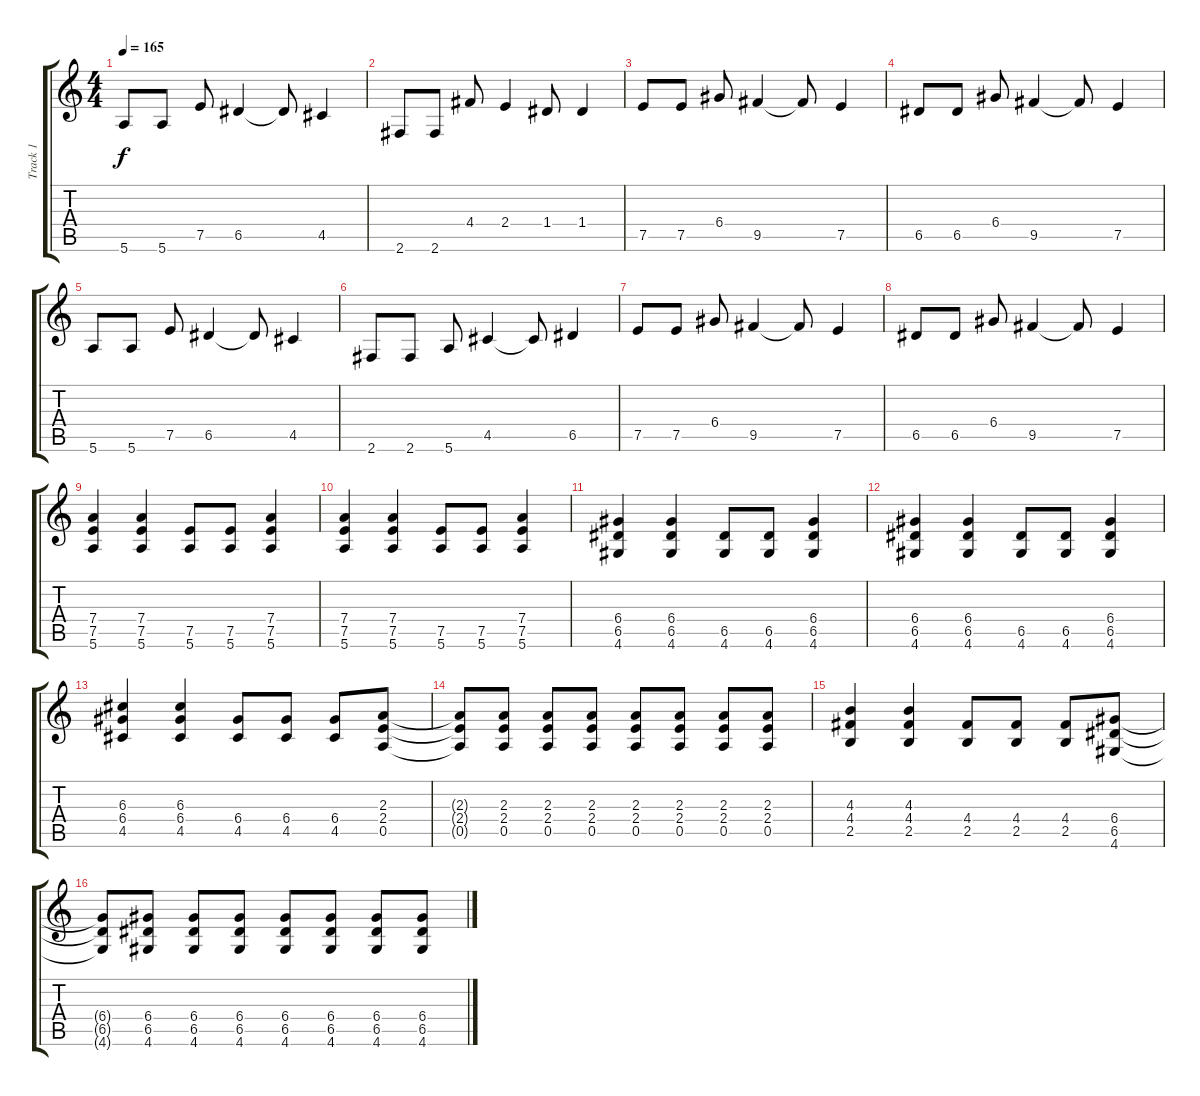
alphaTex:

\track ("Track 1" "Track 1") {instrument distortionguitar}
\staff {score tabs}
\tuning (E4 B3 G3 D3 A2 E2) {hide}
\ts (4 4)
\tempo 165
\clef g2
\ks c
5.6.8{dy f} 5.6.8 7.5.8 6.5.4 6.5{t}.8 4.5.4 |
2.6.8 2.6.8 4.4.8 2.4.4 1.4.8 1.4.4 |
7.5.8{instrument distortionguitar} 7.5.8 6.4.8 9.5.4 9.5{t}.8 7.5.4 |
6.5.8 6.5.8 6.4.8 9.5.4 9.5{t}.8 7.5.4 |
5.6.8 5.6.8 7.5.8 6.5.4 6.5{t}.8 4.5.4 |
2.6.8 2.6.8 5.6.8 4.5.4 4.5{t}.8 6.5.4 |
7.5.8 7.5.8 6.4.8 9.5.4 9.5{t}.8 7.5.4 |
6.5.8 6.5.8 6.4.8 9.5.4 9.5{t}.8 7.5.4 |
(7.4 7.5 5.6).4 (7.4 7.5 5.6).4 (7.5 5.6).8 (7.5 5.6).8 (7.4 7.5 5.6).4 |
(7.4 7.5 5.6).4 (7.4 7.5 5.6).4 (7.5 5.6).8 (7.5 5.6).8 (7.4 7.5 5.6).4 |
(6.4 6.5 4.6).4 (6.4 6.5 4.6).4 (6.5 4.6).8 (6.5 4.6).8 (6.4 6.5 4.6).4 |
(6.4 6.5 4.6).4 (6.4 6.5 4.6).4 (6.5 4.6).8 (6.5 4.6).8 (6.4 6.5 4.6).4 |
(6.3 6.4 4.5).4 (6.3 6.4 4.5).4 (6.4 4.5).8 (6.4 4.5).8 (6.4 4.5).8 (2.3 2.4 0.5).8 |
(2.3{t} 2.4{t} 0.5{t}).8 (2.3 2.4 0.5).8 (2.3 2.4 0.5).8 (2.3 2.4 0.5).8 (2.3 2.4 0.5).8 (2.3 2.4 0.5).8 (2.3 2.4 0.5).8 (2.3 2.4 0.5).8 |
(4.3 4.4 2.5).4 (4.3 4.4 2.5).4 (4.4 2.5).8 (4.4 2.5).8 (4.4 2.5).8 (6.4 6.5 4.6).8 |
(6.4{t} 6.5{t} 4.6{t}).8 (6.4 6.5 4.6).8 (6.4 6.5 4.6).8 (6.4 6.5 4.6).8 (6.4 6.5 4.6).8 (6.4 6.5 4.6).8 (6.4 6.5 4.6).8 (6.4 6.5 4.6).8
